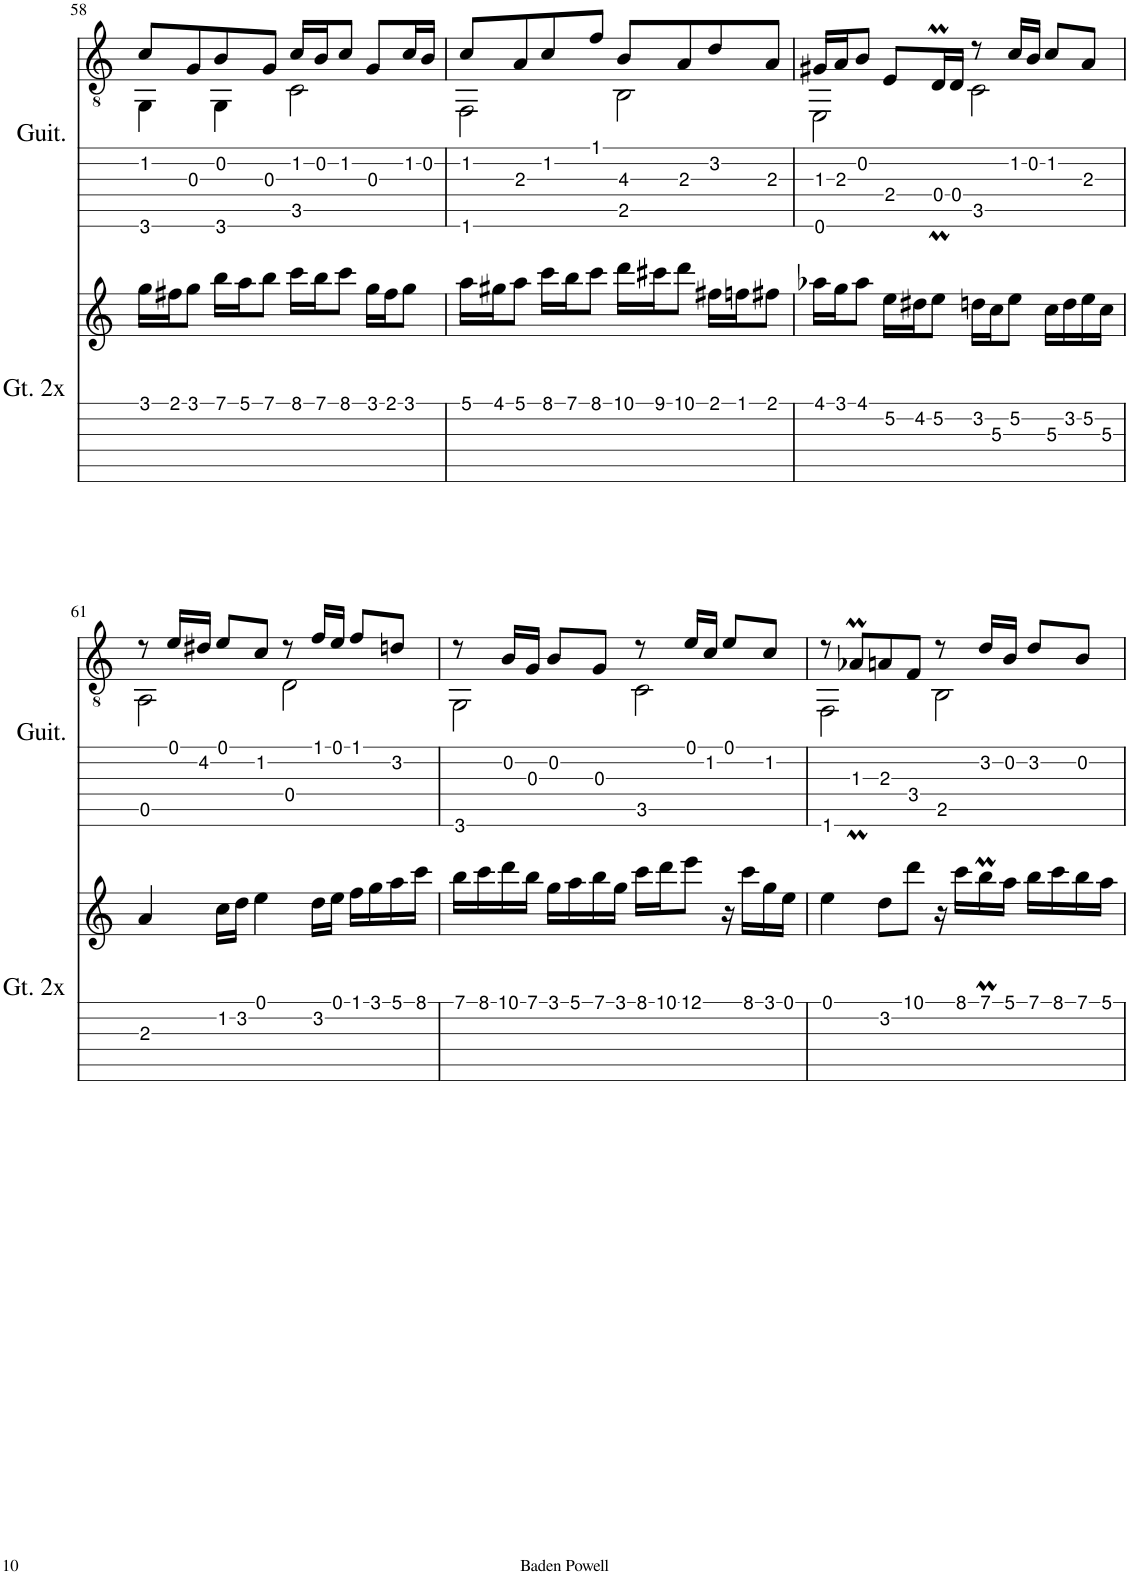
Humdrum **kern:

**kern	**kern	**kern	**kern
*part2	*part2	*part1	*part1
*staff4	*staff3	*staff2	*staff1
*I"Guitar (2x speed)	*	*I"Guitar	*
*I'Gt. 2x	*	*I'Guit.	*
!!LO:PB:g=z
*	*clefG2	*	*clefGv2
*k[]	*k[]	*k[]	*k[]
*	*M4/4	*M4/4	*M4/4
=58	=58	=58	=58
*	*	*^	*^
16ggLL	16gg\LL	8cL	4GG	8c/L	4GG\
16ff#J	16ff#X\J	.	.	.	.
8ggJ	8gg\J	8GJ	.	8G/	.
16bbLL	16bb\LL	8BL	4GG	8B/	4GG\
16aaJ	16aa\J	.	.	.	.
8bbJ	8bb\J	8GJ	.	8G/J	.
16cccLL	16ccc\LL	16cLL	2C	16c/LL	2C\
16bbJ	16bb\J	16BJ	.	16B/J	.
8cccJ	8ccc\J	8cJ	.	8c/J	.
16ggLL	16gg\LL	8GL	.	8G/L	.
16ff#J	16ff#\J	.	.	.	.
8ggJ	8gg\J	16cL	.	16c/L	.
.	.	16BJJ	.	16B/JJ	.
=59	=59	=59	=59	=59	=59
16aaLL	16aa\LL	8cL	2FF	8c/L	2FF\
16gg#J	16gg#X\J	.	.	.	.
8aaJ	8aa\J	8AJ	.	8A/	.
16cccLL	16ccc\LL	8cL	.	8c/	.
16bbJ	16bb\J	.	.	.	.
8cccJ	8ccc\J	8fJ	.	8f/J	.
16dddLL	16ddd\LL	8BL	2BB	8B/L	2BB\
16ccc#J	16ccc#X\J	.	.	.	.
8dddJ	8ddd\J	8AJ	.	8A/	.
16ff#LL	16ff#X\LL	8dL	.	8d/	.
16ffJ	16ffn\J	.	.	.	.
8ff#J	8ff#X\J	8AJ	.	8A/J	.
=60	=60	=60	=60	=60	=60
16aa-LL	16aa-X\LL	16G#LL	2EE	16G#X/LL	2EE\
16ggJ	16gg\J	16AJ	.	16A/J	.
8aa-J	8aa-\J	8BJ	.	8B/J	.
16eeLL	16ee\LL	8EL	.	8E/L	.
16dd#J	16dd#X\J	.	.	.	.
8eeJ	8ee\J	16DML	.	16DM/L	.
.	.	16DJJ	.	16D/JJ	.
16ddLL	16ddn\LL	8r	2C	8r	2C\
16ccJ	16cc\J	.	.	.	.
8eeJ	8ee\J	16cLL	.	16c/LL	.
.	.	16BJJ	.	16B/JJ	.
16ccLL	16cc\LL	8cL	.	8c/L	.
16ddJ	16dd\	.	.	.	.
16eeL	16ee\	8AJ	.	8A/J	.
16ccJJ	16cc\JJ	.	.	.	.
!!LO:LB:g=z	!!
=61	=61	=61	=61	=61	=61
4a	4a/	8r	2AA	8r	2AA\
.	.	16eLL	.	16e/LL	.
.	.	16d#JJ	.	16d#X/JJ	.
16ccLL	16cc\LL	8eL	.	8e/L	.
16ddJJ	16dd\JJ	.	.	.	.
4ee	4ee\	8cJ	.	8c/J	.
.	.	8r	2D	8r	2D\
16ddLL	16dd\LL	16fLL	.	16f/LL	.
16eeJJ	16ee\JJ	16eJJ	.	16e/JJ	.
16ffLL	16ff\LL	8fL	.	8f/L	.
16ggJ	16gg\	.	.	.	.
16aaL	16aa\	8dJ	.	8dn/J	.
16cccJJ	16ccc\JJ	.	.	.	.
=62	=62	=62	=62	=62	=62
16bbLL	16bb\LL	8r	2GG	8r	2GG\
16cccJ	16ccc\	.	.	.	.
16dddL	16ddd\	16BLL	.	16B/LL	.
16bbJJ	16bb\JJ	16GJJ	.	16G/JJ	.
16ggLL	16gg\LL	8BL	.	8B/L	.
16aaJ	16aa\	.	.	.	.
16bbL	16bb\	8GJ	.	8G/J	.
16ggJJ	16gg\JJ	.	.	.	.
16cccLL	16ccc\LL	8r	2C	8r	2C\
16dddJ	16ddd\J	.	.	.	.
8eeeJ	8eee\J	16eLL	.	16e/LL	.
.	.	16cJJ	.	16c/JJ	.
16r	16r	8eL	.	8e/L	.
16cccLL	16ccc\LL	.	.	.	.
16gg	16gg\	8cJ	.	8c/J	.
16eeJJ	16ee\JJ	.	.	.	.
=63	=63	=63	=63	=63	=63
4ee	4ee\	8r	2FF	8r	2FF\
.	.	8A-M	.	8A-XM/L	.
8ddL	8dd\L	8AL	.	8An/	.
8dddJ	8ddd\J	8FJ	.	8F/J	.
16r	16r	8r	2BB	8r	2BB\
16cccLL	16ccc\LL	.	.	.	.
16bbm	16bbm\	16dLL	.	16d/LL	.
16aaJJ	16aa\JJ	16BJJ	.	16B/JJ	.
16bbLL	16bb\LL	8dL	.	8d/L	.
16cccJ	16ccc\	.	.	.	.
16bbL	16bb\	8BJ	.	8B/J	.
16aaJJ	16aa\JJ	.	.	.	.
*	*	*v	*v	*	*
*	*	*	*v	*v
=	=	=	=
*-	*-	*-	*-
